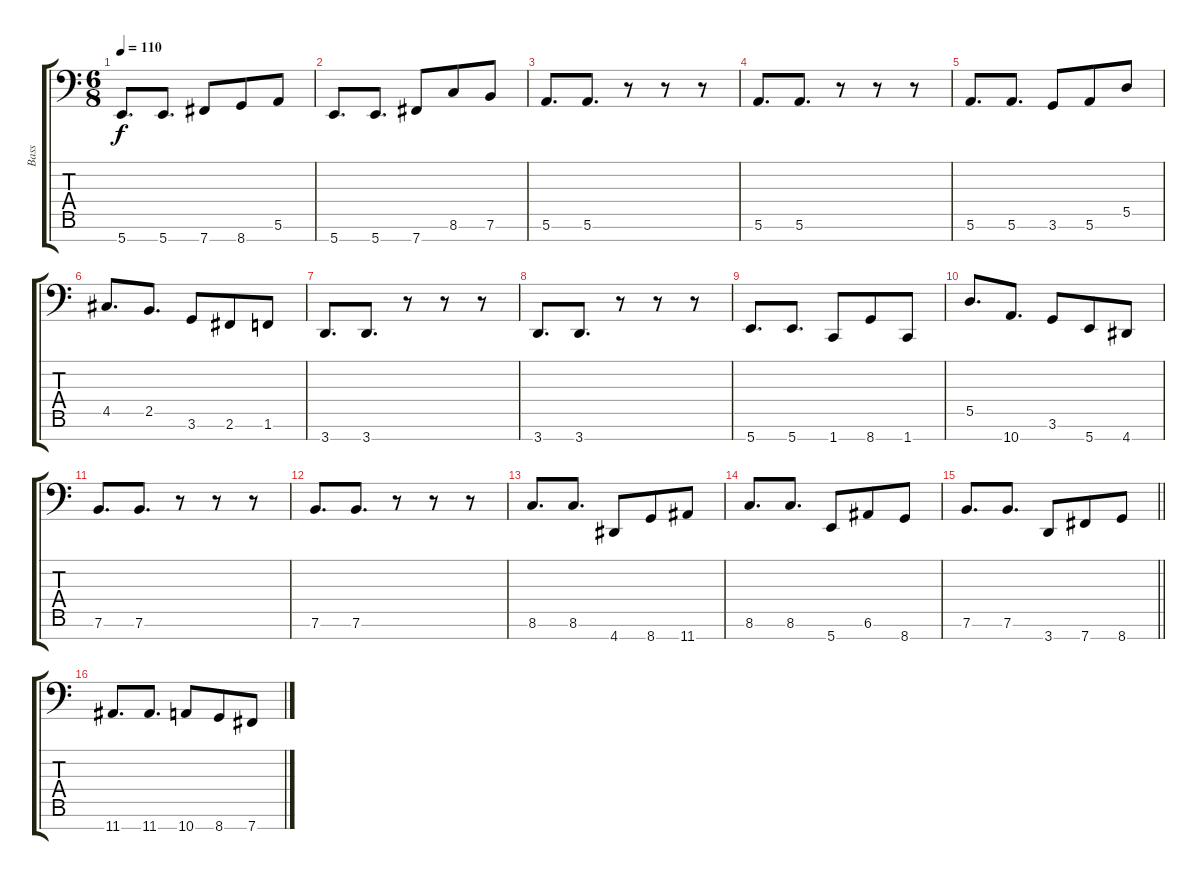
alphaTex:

\track ("Bass" "Bass") {instrument electricbasspick}
\staff {score tabs}
\tuning (E3 B2 G2 D2 A1 E1 B0) {hide}
\ts (6 8)
\tempo 110
\clef f4
\ks c
5.7.8{d dy f} 5.7.8{d} 7.7.8 8.7.8 5.6.8 |
5.7.8{d} 5.7.8{d} 7.7.8 8.6.8 7.6.8 |
5.6.8{d} 5.6.8{d} r.8 r.8 r.8 |
5.6.8{d} 5.6.8{d} r.8 r.8 r.8 |
5.6.8{d} 5.6.8{d} 3.6.8 5.6.8 5.5.8 |
4.5.8{d} 2.5.8{d} 3.6.8 2.6.8 1.6.8 |
3.7.8{d} 3.7.8{d} r.8 r.8 r.8 |
3.7.8{d} 3.7.8{d} r.8 r.8 r.8 |
5.7.8{d} 5.7.8{d} 1.7.8 8.7.8 1.7.8 |
5.5.8{d} 10.7.8{d} 3.6.8 5.7.8 4.7.8 |
7.6.8{d} 7.6.8{d} r.8 r.8 r.8 |
7.6.8{d} 7.6.8{d} r.8 r.8 r.8 |
8.6.8{d} 8.6.8{d} 4.7.8 8.7.8 11.7.8 |
8.6.8{d} 8.6.8{d} 5.7.8 6.6.8 8.7.8 |
\barLineRight lightlight
7.6.8{d} 7.6.8{d} 3.7.8 7.7.8 8.7.8 |
11.7.8{d} 11.7.8{d} 10.7.8 8.7.8 7.7.8
